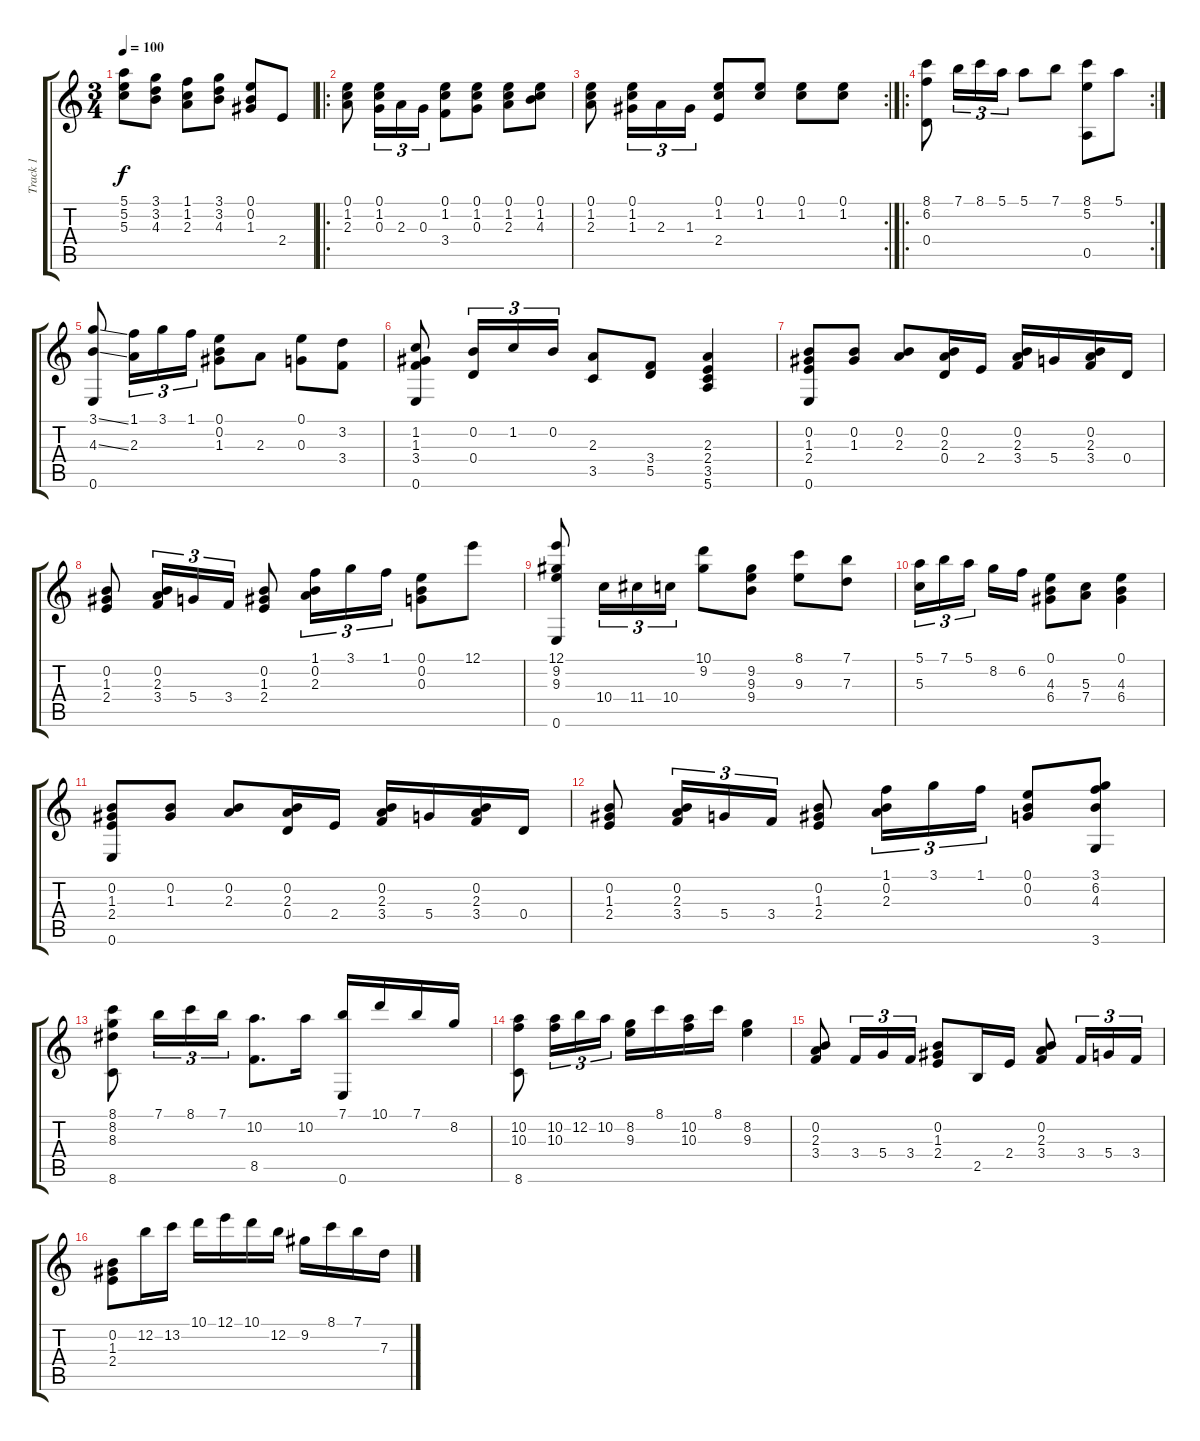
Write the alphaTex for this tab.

\track ("Track 1" "Track 1") {instrument acousticguitarnylon}
\staff {score tabs}
\tuning (E4 B3 G3 D3 A2 E2) {hide}
\ts (3 4)
\tempo 100
\clef g2
\ks c
(5.1 5.2 5.3).8{dy f} (3.1 3.2 4.3).8 (1.1 1.2 2.3).8 (3.1 3.2 4.3).8 (0.1 0.2 1.3).8 2.4.8 |
\ro
(0.1 1.2 2.3).8 (0.1 1.2 0.3).16{tu (3 2)} 2.3.16{tu (3 2)} 0.3.16{tu (3 2)} (0.1 1.2 3.4).8 (0.1 1.2 0.3).8 (0.1 1.2 2.3).8 (0.1 1.2 4.3).8 |
\rc 2
(0.1 1.2 2.3).8 (0.1 1.2 1.3).16{tu (3 2)} 2.3.16{tu (3 2)} 1.3.16{tu (3 2)} (0.1 1.2 2.4).8 (0.1 1.2).8 (0.1 1.2).8 (0.1 1.2).8 |
\ro
\rc 2
(8.1 6.2 0.4).8 7.1.16{tu (3 2)} 8.1.16{tu (3 2)} 5.1.16{tu (3 2)} 5.1.8 7.1.8 (8.1 5.2 0.5).8 5.1.8 |
(3.1{ss} 4.3{ss} 0.6).8 (1.1 2.3).16{tu (3 2)} 3.1.16{tu (3 2)} 1.1.16{tu (3 2)} (0.1 0.2 1.3).8 2.3.8 (0.1 0.3).8 (3.2 3.4).8 |
(1.2 1.3 3.4 0.6).8 (0.2 0.4).16{tu (3 2)} 1.2.16{tu (3 2)} 0.2.16{tu (3 2)} (2.3 3.5).8 (3.4 5.5).8 (2.3 2.4 3.5 5.6).4 |
(0.2 1.3 2.4 0.6).8 (0.2 1.3).8 (0.2 2.3).8 (0.2 2.3 0.4).16 2.4.16 (0.2 2.3 3.4).16 5.4.16 (0.2 2.3 3.4).16 0.4.16 |
(0.2 1.3 2.4).8 (0.2 2.3 3.4).16{tu (3 2)} 5.4.16{tu (3 2)} 3.4.16{tu (3 2)} (0.2 1.3 2.4).8 (1.1 0.2 2.3).16{tu (3 2)} 3.1.16{tu (3 2)} 1.1.16{tu (3 2)} (0.1 0.2 0.3).8 12.1.8 |
(12.1 9.2 9.3 0.6).8 10.4.16{tu (3 2)} 11.4.16{tu (3 2)} 10.4.16{tu (3 2)} (10.1 9.2).8 (9.2 9.3 9.4).8 (8.1 9.3).8 (7.1 7.3).8 |
(5.1 5.3).16{tu (3 2)} 7.1.16{tu (3 2)} 5.1.16{tu (3 2) beam splitsecondary} 8.2.16 6.2.16 (0.1 4.3 6.4).8 (5.3 7.4).8 (0.1 4.3 6.4).4 |
(0.2 1.3 2.4 0.6).8 (0.2 1.3).8 (0.2 2.3).8 (0.2 2.3 0.4).16 2.4.16 (0.2 2.3 3.4).16 5.4.16 (0.2 2.3 3.4).16 0.4.16 |
(0.2 1.3 2.4).8 (0.2 2.3 3.4).16{tu (3 2)} 5.4.16{tu (3 2)} 3.4.16{tu (3 2)} (0.2 1.3 2.4).8 (1.1 0.2 2.3).16{tu (3 2)} 3.1.16{tu (3 2)} 1.1.16{tu (3 2)} (0.1 0.2 0.3).8 (3.1 6.2 4.3 3.6).8 |
(8.1 8.2 8.3 8.6).8 7.1.16{tu (3 2)} 8.1.16{tu (3 2)} 7.1.16{tu (3 2)} (10.2 8.5).8{d} 10.2.16 (7.1 0.6).16 10.1.16 7.1.16 8.2.16 |
(10.2 10.3 8.6).8 (10.2 10.3).16{tu (3 2)} 12.2.16{tu (3 2)} 10.2.16{tu (3 2)} (8.2 9.3).16 8.1.16 (10.2 10.3).16 8.1.16 (8.2 9.3).4 |
(0.2 2.3 3.4).8 3.4.16{tu (3 2)} 5.4.16{tu (3 2)} 3.4.16{tu (3 2)} (0.2 1.3 2.4).8 2.5.16 2.4.16 (0.2 2.3 3.4).8 3.4.16{tu (3 2)} 5.4.16{tu (3 2)} 3.4.16{tu (3 2)} |
(0.2 1.3 2.4).8 12.2.16 13.2.16 10.1.16 12.1.16 10.1.16 12.2.16 9.2.16 8.1.16 7.1.16 7.3.16
